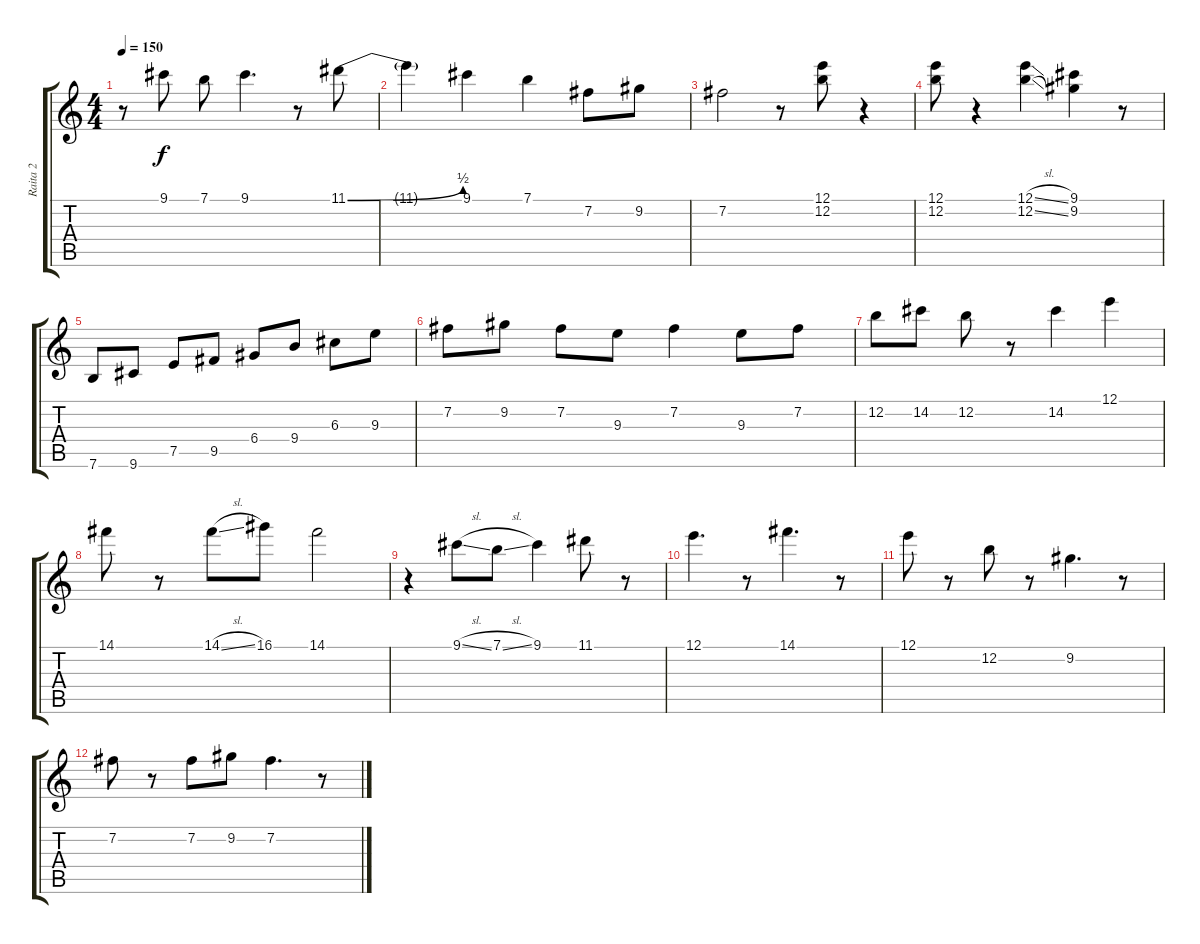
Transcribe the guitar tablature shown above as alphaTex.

\track ("Raita 2" "Raita 2") {instrument overdrivenguitar}
\staff {score tabs}
\tuning (E4 B3 G3 D3 A2 E2) {hide}
\ts (4 4)
\tempo 150
\clef g2
\ks c
r.8{dy f} 9.1.8 7.1.8 9.1.4{d} r.8 11.1{be (bend 0 0 60 2)}.8 |
11.1{t}.4 9.1.4 7.1.4 7.2.8 9.2.8 |
7.2.2 r.8 (12.1 12.2).8 r.4 |
(12.1 12.2).8 r.4 (12.1{sl} 12.2{sl}).4 (9.1 9.2).4 r.8 |
7.6.8 9.6.8 7.5.8 9.5.8 6.4.8 9.4.8 6.3.8 9.3.8 |
7.2.8 9.2.8 7.2.8 9.3.8 7.2.4 9.3.8 7.2.8 |
12.2.8 14.2.8 12.2.8 r.8 14.2.4 12.1.4 |
14.1.8 r.8 14.1{sl}.8 16.1.8 14.1.2 |
r.4 9.1{sl}.8 7.1{sl}.8 9.1.4 11.1.8 r.8 |
12.1.4{d} r.8 14.1.4{d} r.8 |
12.1.8 r.8 12.2.8 r.8 9.2.4{d} r.8 |
7.2.8 r.8 7.2.8 9.2.8 7.2.4{d} r.8
